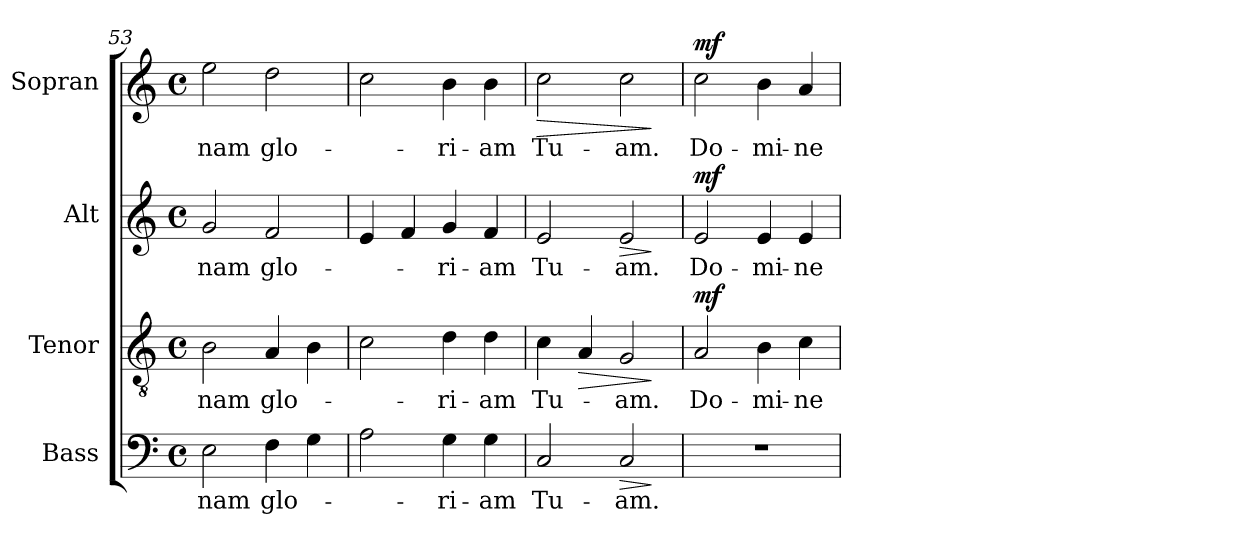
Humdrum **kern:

**kern	**text	**dynam	**kern	**text	**dynam	**kern	**text	**dynam	**kern	**text	**dynam
*part4	*part4	*part4	*part3	*part3	*part3	*part2	*part2	*part2	*part1	*part1	*part1
*staff4	*staff4	*staff4	*staff3	*staff3	*staff3	*staff2	*staff2	*staff2	*staff1	*staff1	*staff1
*I"Bass	*	*	*I"Tenor	*	*	*I"Alt	*	*	*I"Sopran	*	*
*I'B.	*	*	*I'T.	*	*	*I'A.	*	*	*I'S.	*	*
*clefF4	*	*	*clefGv2	*	*	*clefG2	*	*	*clefG2	*	*
*k[]	*	*	*k[]	*	*	*k[]	*	*	*k[]	*	*
*C:	*	*	*C:	*	*	*C:	*	*	*C:	*	*
*M4/4	*	*	*M4/4	*	*	*M4/4	*	*	*M4/4	*	*
*met(c)	*	*	*met(c)	*	*	*met(c)	*	*	*met(c)	*	*
=53	=53	=53	=53	=53	=53	=53	=53	=53	=53	=53	=53
!	!LO:LY:b	!	!	!LO:LY:b	!	!	!LO:LY:b	!	!	!LO:LY:b	!
2E\	-nam	.	2B\	-nam	.	2g/	-nam	.	2ee\	-nam	.
!	!LO:LY:b	!	!	!LO:LY:b	!	!	!LO:LY:b	!	!	!LO:LY:b	!
4F\	glo-	.	4A/	glo-	.	2f/	glo-	.	2dd\	glo-	.
4G\	.	.	4B\	.	.	.	.	.	.	.	.
!!LO:LB:g=z
=54	=54	=54	=54	=54	=54	=54	=54	=54	=54	=54	=54
2A\	.	.	2c\	.	.	4e/	.	.	2cc\	.	.
.	.	.	.	.	.	4f/	.	.	.	.	.
!	!LO:LY:b	!	!	!LO:LY:b	!	!	!LO:LY:b	!	!	!LO:LY:b	!
4G\	-ri-	.	4d\	-ri-	.	4g/	-ri-	.	4b\	-ri-	.
!	!LO:LY:b	!	!	!LO:LY:b	!	!	!LO:LY:b	!	!	!LO:LY:b	!
4G\	-am	.	4d\	-am	.	4f/	-am	.	4b\	-am	.
=55	=55	=55	=55	=55	=55	=55	=55	=55	=55	=55	=55
!	!LO:LY:b	!	!	!LO:LY:b	!	!	!LO:LY:b	!	!	!LO:LY:b	!LO:HP:b
2C/	Tu-	.	4c\	Tu-	.	2e/	Tu-	.	2cc\	Tu-	>
!	!	!	!	!	!LO:HP:b	!	!	!	!	!	!
.	.	.	4A/	.	>	.	.	.	.	.	.
!	!LO:LY:b	!LO:HP:b	!	!LO:LY:b	!	!	!LO:LY:b	!LO:HP:b	!	!LO:LY:b	!
2C/	-am.	>	2G/	-am.	.	2e/	-am.	>	2cc\	-am.	.
.	.	]	.	.	]	.	.	]	.	.	]
=56	=56	=56	=56	=56	=56	=56	=56	=56	=56	=56	=56
!	!	!	!	!LO:LY:b	!LO:DY:a	!	!LO:LY:b	!LO:DY:a	!	!LO:LY:b	!LO:DY:a
1r	.	.	2A/	Do-	mf	2e/	Do-	mf	2cc\	Do-	mf
!	!	!	!	!LO:LY:b	!	!	!LO:LY:b	!	!	!LO:LY:b	!
.	.	.	4B\	-mi-	.	4e/	-mi-	.	4b\	-mi-	.
!	!	!	!	!LO:LY:b	!	!	!LO:LY:b	!	!	!LO:LY:b	!
.	.	.	4c\	-ne	.	4e/	-ne	.	4a/	-ne	.
=	=	=	=	=	=	=	=	=	=	=	=
*-	*-	*-	*-	*-	*-	*-	*-	*-	*-	*-	*-
